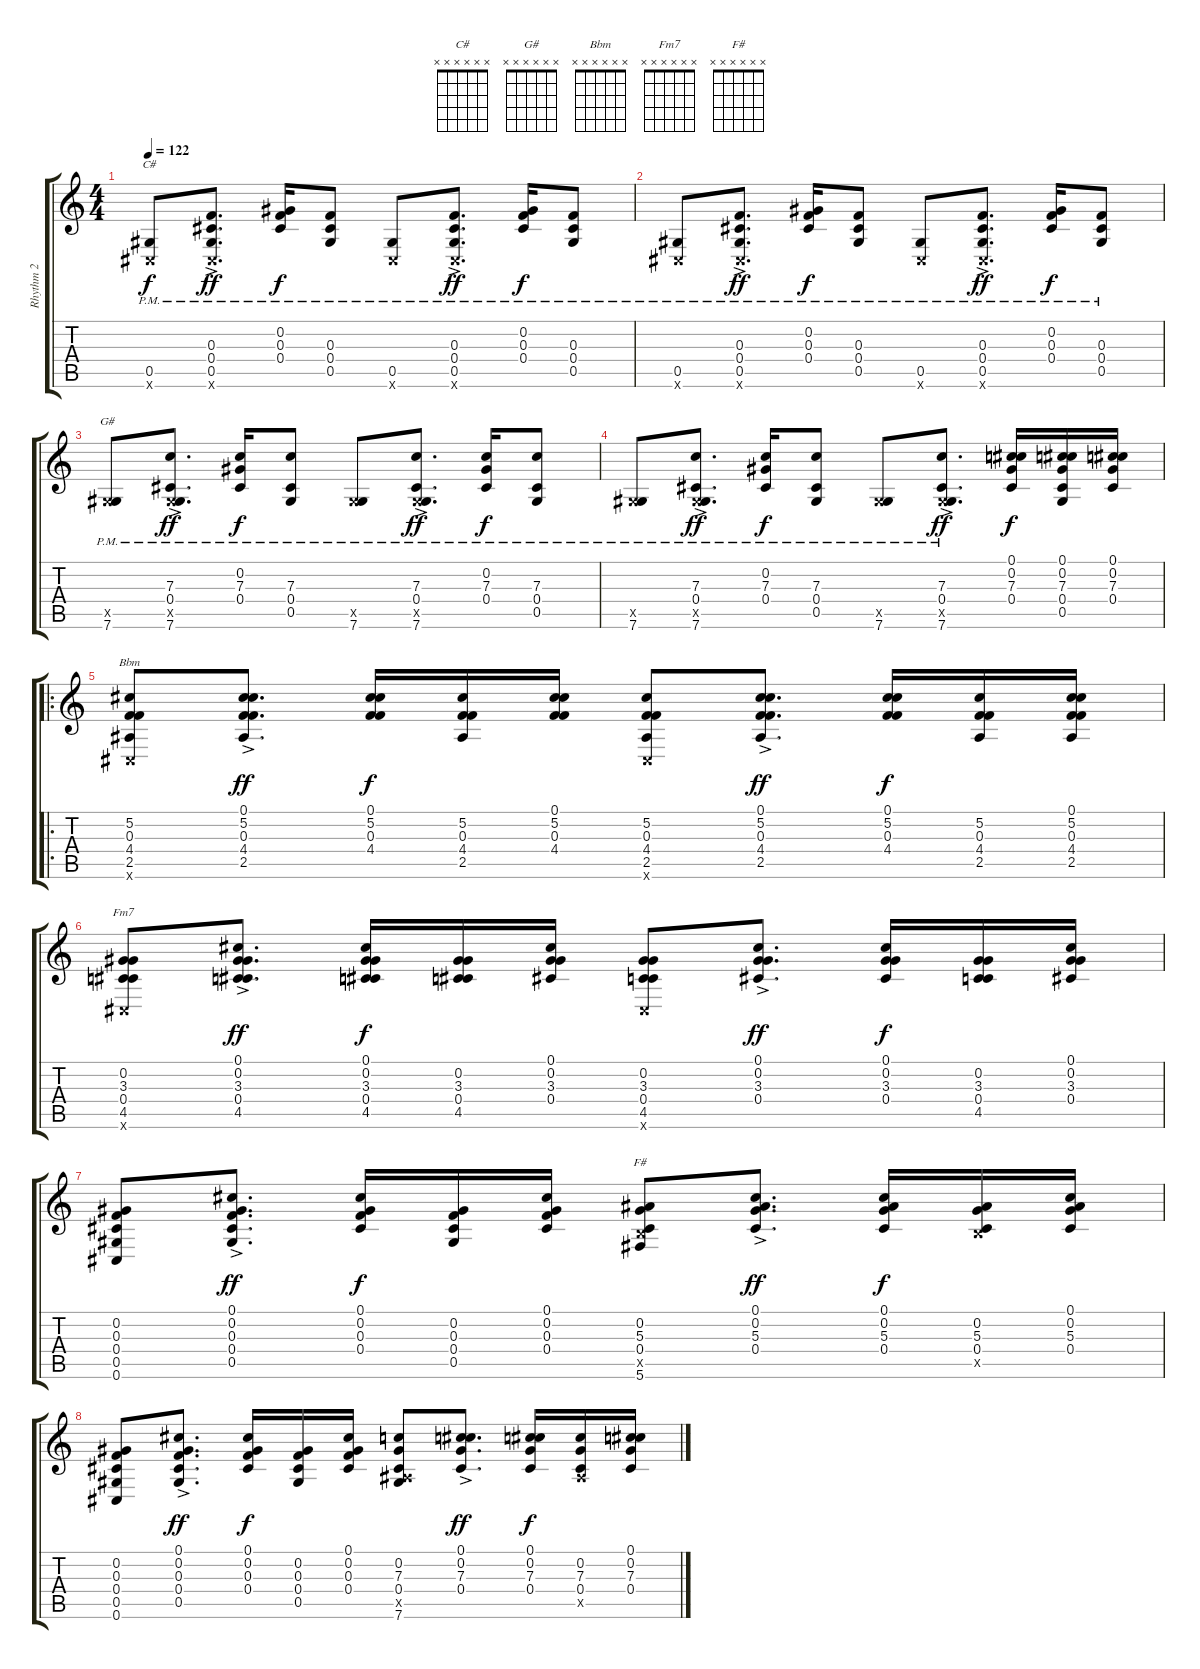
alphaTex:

\track ("Rhythm 2" "Rhythm 2") {instrument acousticguitarsteel}
\staff {score tabs}
\tuning (Db4 Ab3 F3 Db3 Ab2 Db2) {hide}
\chord ("C#" x x x x x x)
\chord ("G#" x x x x x x)
\chord ("Bbm" x x x x x x)
\chord ("Fm7" x x x x x x)
\chord ("F#" x x x x x x)
\ts (4 4)
\tempo 122
\clef g2
\ks c
(0.5{pm} 0.6{pm x}).8{ch "C#" dy f} (0.3{ac pm} 0.4{pm} 0.5{pm} 0.6{pm x}).8{d dy ff} (0.2{pm} 0.3{pm} 0.4{pm}).16{dy f} (0.3{pm} 0.4{pm} 0.5{pm}).8 (0.5{pm} 0.6{pm x}).8 (0.3{pm} 0.4{ac pm} 0.5{pm} 0.6{pm x}).8{d dy ff} (0.2{pm} 0.3{pm} 0.4{pm}).16{dy f} (0.3{pm} 0.4{pm} 0.5{pm}).8 |
(0.5{pm} 0.6{pm x}).8 (0.3{ac pm} 0.4{pm} 0.5{pm} 0.6{pm x}).8{d dy ff} (0.2{pm} 0.3{pm} 0.4{pm}).16{dy f} (0.3{pm} 0.4{pm} 0.5{pm}).8 (0.5{pm} 0.6{pm x}).8 (0.3{ac pm} 0.4{pm} 0.5{pm} 0.6{pm x}).8{d dy ff} (0.2{pm} 0.3{pm} 0.4{pm}).16{dy f} (0.3{pm} 0.4{pm} 0.5{pm}).8 |
(0.5{pm x} 7.6{pm}).8{ch "G#"} (7.3{ac pm} 0.4{pm} 0.5{pm x} 7.6{pm}).8{d dy ff} (0.2{pm} 7.3{pm} 0.4{pm}).16{dy f} (7.3{pm} 0.4{pm} 0.5{pm}).8 (0.5{pm x} 7.6{pm}).8 (7.3{pm} 0.4{ac pm} 0.5{pm x} 7.6{pm}).8{d dy ff} (0.2{pm} 7.3{pm} 0.4{pm}).16{dy f} (7.3{pm} 0.4{pm} 0.5{pm}).8 |
(0.5{pm x} 7.6{pm}).8 (7.3{ac pm} 0.4{pm} 0.5{pm x} 7.6{pm}).8{d dy ff} (0.2{pm} 7.3{pm} 0.4{pm}).16{dy f} (7.3{pm} 0.4{pm} 0.5{pm}).8 (0.5{pm x} 7.6{pm}).8 (7.3{pm} 0.4{ac pm} 0.5{pm x} 7.6{pm}).8{d dy ff} (0.1 0.2 7.3 0.4).16{dy f} (0.1 0.2 7.3 0.4 0.5).16 (0.1 0.2 7.3 0.4).16 |
\ro
(5.2 0.3 4.4 2.5 0.6{x}).8{ch "Bbm"} (0.1 5.2 0.3{ac} 4.4 2.5).8{d dy ff} (0.1 5.2 0.3 4.4).16{dy f} (5.2 0.3 4.4 2.5).16 (0.1 5.2 0.3 4.4).16 (5.2 0.3 4.4 2.5 0.6{x}).8 (0.1 5.2{ac} 0.3 4.4 2.5).8{d dy ff} (0.1 5.2 0.3 4.4).16{dy f} (5.2 0.3 4.4 2.5).16 (0.1 5.2 0.3 4.4 2.5).16 |
(0.2 3.3 0.4 4.5 0.6{x}).8{ch "Fm7"} (0.1 0.2 3.3{ac} 0.4 4.5).8{d dy ff} (0.1 0.2 3.3 0.4 4.5).16{dy f} (0.2 3.3 0.4 4.5).16 (0.1 0.2 3.3 0.4).16 (0.2 3.3 0.4 4.5 0.6{x}).8 (0.1 0.2 3.3{ac} 0.4).8{d dy ff} (0.1 0.2 3.3 0.4).16{dy f} (0.2 3.3 0.4 4.5).16 (0.1 0.2 3.3 0.4).16 |
(0.2 0.3 0.4 0.5 0.6).8 (0.1 0.2 0.3{ac} 0.4 0.5).8{d dy ff} (0.1 0.2 0.3 0.4).16{dy f} (0.2 0.3 0.4 0.5).16 (0.1 0.2 0.3 0.4).16 (0.2 5.3 0.4 3.5{x} 5.6).8{ch "F#"} (0.1 0.2{ac} 5.3 0.4).8{d dy ff} (0.1 0.2 5.3 0.4).16{dy f} (0.2 5.3 0.4 3.5{x}).16 (0.1 0.2 5.3 0.4).16 |
(0.2 0.3 0.4 0.5 0.6).8 (0.1{ac} 0.2 0.3 0.4 0.5).8{d dy ff} (0.1 0.2 0.3 0.4).16{dy f} (0.2 0.3 0.4 0.5).16 (0.1 0.2 0.3 0.4).16 (0.2 7.3 0.4 2.5{x} 7.6).8 (0.1 0.2{ac} 7.3 0.4).8{d dy ff} (0.1 0.2 7.3 0.4).16{dy f} (0.2 7.3 0.4 2.5{x}).16 (0.1 0.2 7.3 0.4).16
